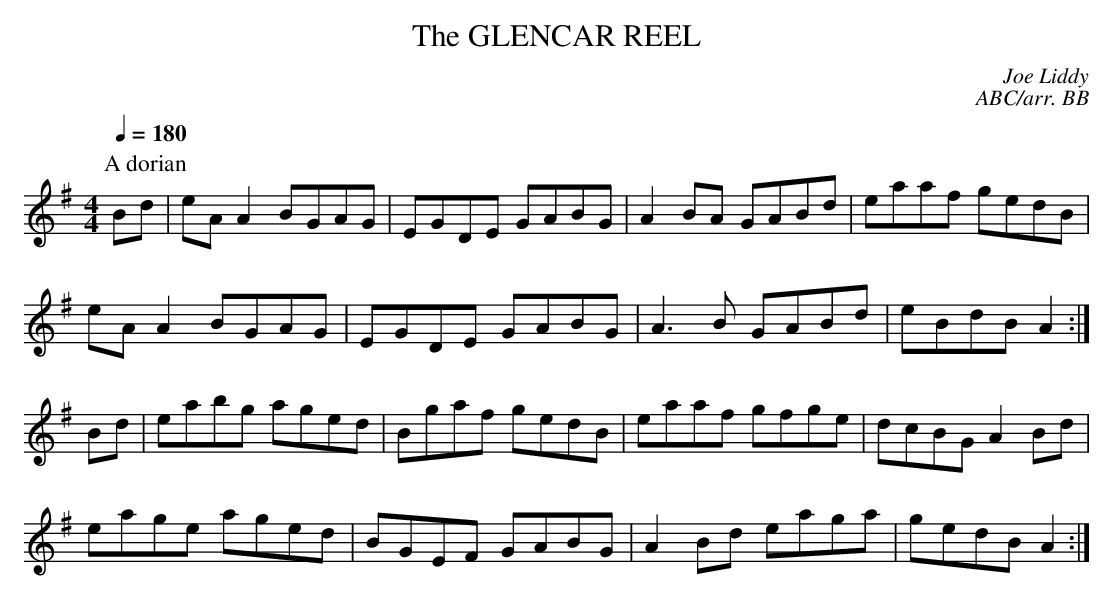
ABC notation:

X:1
T:GLENCAR REEL, The
C:Joe Liddy
C:ABC/arr. BB
Q:1/4=180
L:1/8
M:4/4
K:G
P:A dorian
Bd|eA A2 BGAG|EGDE GABG|A2 BA GABd|eaaf gedB |
eA A2 BGAG|EGDE GABG|A3B GABd|eBdB A2 :|
Bd|eabg aged|Bgaf gedB|eaaf gfge|dcBG A2 Bd |
eage aged|BGEF GABG|A2 Bd eaga|gedB A2 :|
